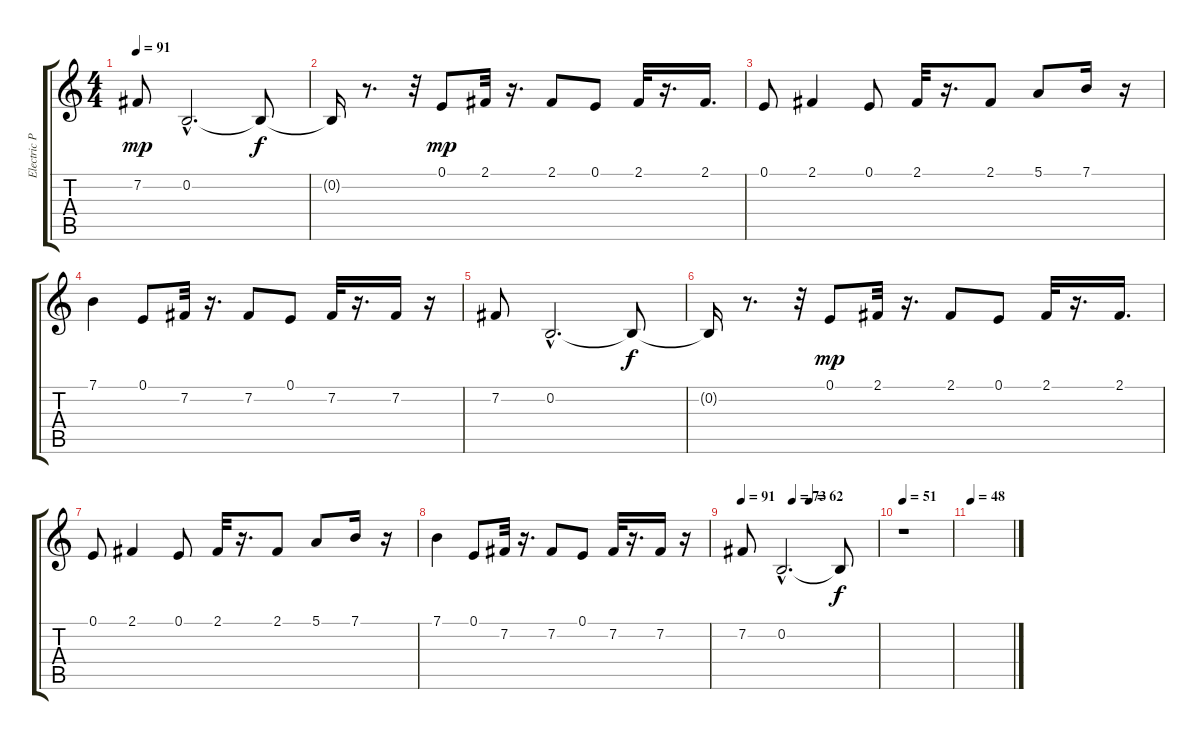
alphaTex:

\track ("Electric Piano" "Electric P") {instrument electricgrandpiano}
\staff {score tabs}
\tuning (E4 B3 G3 D3 A2 E2) {hide}
\ts (4 4)
\tempo 91
\clef g2
\ks c
7.2.8{dy mp} 0.2{hac}.2{d} 0.2{t}.8{dy f} |
0.2{t}.16 r.8{d} r.32 0.1.8{dy mp} 2.1.32 r.16{d} 2.1.8 0.1.8 2.1.32 r.16{d} 2.1.16{d} |
0.1.8 2.1.4 0.1.8 2.1.32 r.16{d} 2.1.8 5.1.8 7.1.16 r.16 |
7.1.4 0.1.8 7.2.32 r.16{d} 7.2.8 0.1.8 7.2.32 r.16{d} 7.2.16 r.16 |
7.2.8 0.2{hac}.2{d} 0.2{t}.8{dy f} |
0.2{t}.16 r.8{d} r.32 0.1.8{dy mp} 2.1.32 r.16{d} 2.1.8 0.1.8 2.1.32 r.16{d} 2.1.16{d} |
0.1.8 2.1.4 0.1.8 2.1.32 r.16{d} 2.1.8 5.1.8 7.1.16 r.16 |
7.1.4 0.1.8 7.2.32 r.16{d} 7.2.8 0.1.8 7.2.32 r.16{d} 7.2.16 r.16 |
\tempo 91
\tempo (73 0.375)
\tempo (62 0.5)
7.2.8 0.2{hac}.2{d} 0.2{t}.8{dy f} |
\tempo 51
r.1 |
\tempo 48
